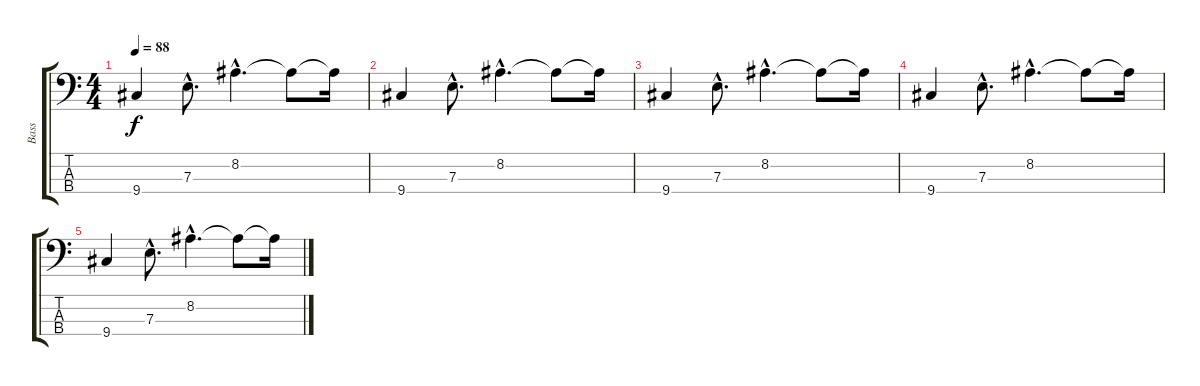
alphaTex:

\track ("Bass" "Bass") {instrument electricbassfinger}
\staff {score tabs}
\tuning (G2 D2 A1 E1) {hide}
\ts (4 4)
\tempo 88
\clef f4
\ks c
9.4.4{dy f} 7.3{hac}.8{d} 8.2{hac}.4{d} 8.2{t}.8 8.2{t}.16 |
9.4.4 7.3{hac}.8{d} 8.2{hac}.4{d} 8.2{t}.8 8.2{t}.16 |
9.4.4 7.3{hac}.8{d} 8.2{hac}.4{d} 8.2{t}.8 8.2{t}.16 |
9.4.4 7.3{hac}.8{d} 8.2{hac}.4{d} 8.2{t}.8 8.2{t}.16 |
9.4.4 7.3{hac}.8{d} 8.2{hac}.4{d} 8.2{t}.8 8.2{t}.16
